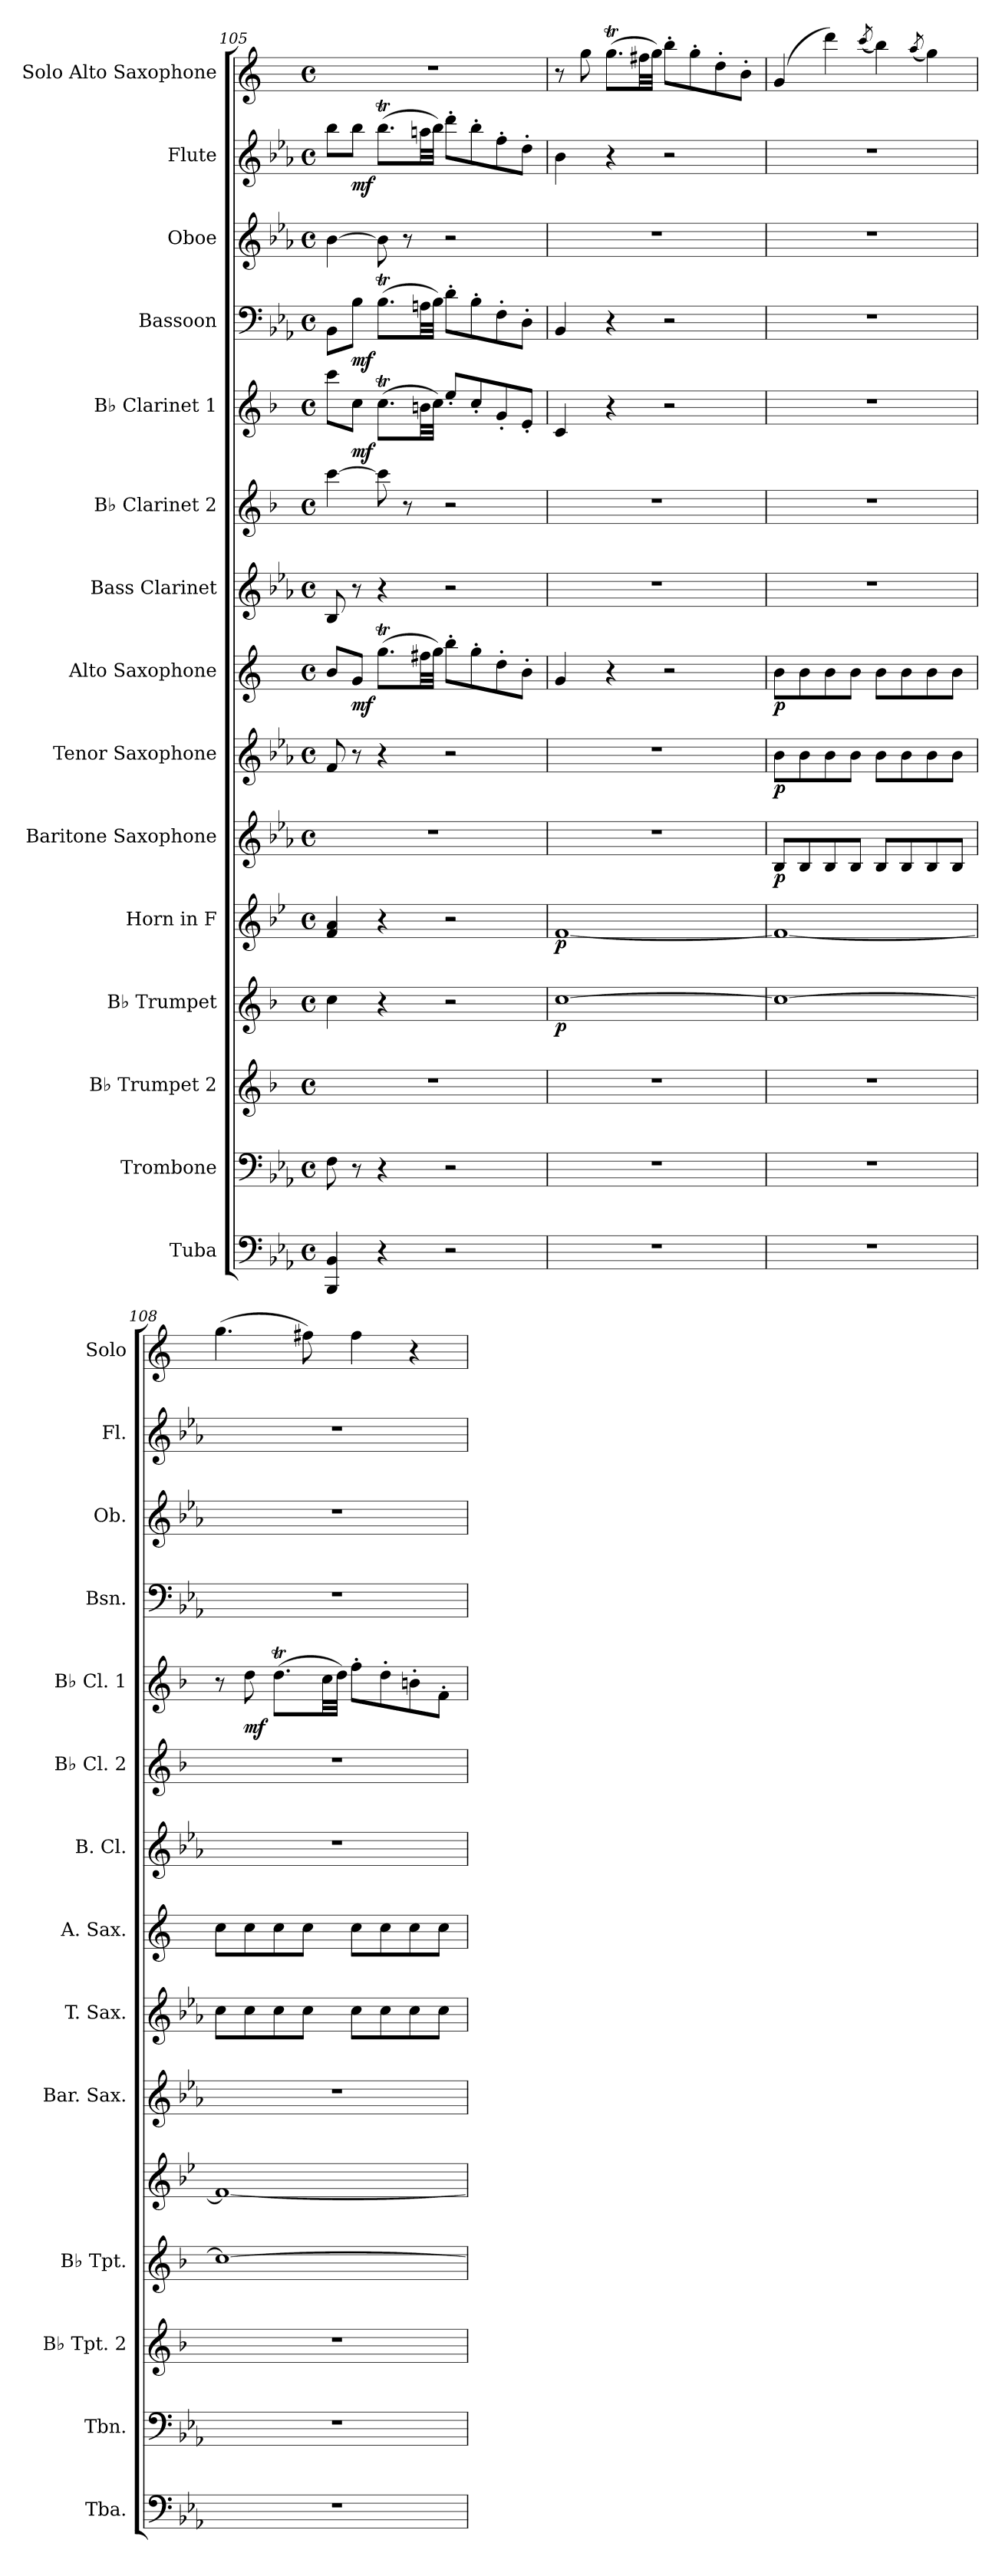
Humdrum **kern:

**kern	**kern	**kern	**kern	**dynam	**kern	**dynam	**kern	**dynam	**kern	**dynam	**kern	**dynam	**kern	**kern	**kern	**dynam	**kern	**dynam	**kern	**kern	**dynam	**kern
*part15	*part14	*part13	*part12	*part12	*part11	*part11	*part10	*part10	*part9	*part9	*part8	*part8	*part7	*part6	*part5	*part5	*part4	*part4	*part3	*part2	*part2	*part1
*staff15	*staff14	*staff13	*staff12	*staff12	*staff11	*staff11	*staff10	*staff10	*staff9	*staff9	*staff8	*staff8	*staff7	*staff6	*staff5	*staff5	*staff4	*staff4	*staff3	*staff2	*staff2	*staff1
*I"Tuba	*I"Trombone	*I"B♭ Trumpet 2	*I"B♭ Trumpet	*	*I"Horn in F	*	*I"Baritone Saxophone	*	*I"Tenor Saxophone	*	*I"Alto Saxophone	*	*I"Bass Clarinet	*I"B♭ Clarinet 2	*I"B♭ Clarinet 1	*	*I"Bassoon	*	*I"Oboe	*I"Flute	*	*I"Solo Alto Saxophone
*I'Tba.	*I'Tbn.	*I'B♭ Tpt. 2	*I'B♭ Tpt.	*	*	*	*I'Bar. Sax.	*	*I'T. Sax.	*	*I'A. Sax.	*	*I'B. Cl.	*I'B♭ Cl. 2	*I'B♭ Cl. 1	*	*I'Bsn.	*	*I'Ob.	*I'Fl.	*	*I'Solo
*clefF4	*clefF4	*clefG2	*clefG2	*	*clefG2	*	*clefG2	*	*clefG2	*	*clefG2	*	*clefG2	*clefG2	*clefG2	*	*clefF4	*	*clefG2	*clefG2	*	*clefG2
*	*	*ITrd1c2	*ITrd1c2	*	*ITrd4c7	*	*ITrd12c21	*	*ITrd8c14	*	*ITrd5c9	*	*ITrd8c14	*ITrd1c2	*ITrd1c2	*	*	*	*	*	*	*ITrd5c9
*k[b-e-a-]	*k[b-e-a-]	*k[b-e-a-]	*k[b-e-a-]	*	*k[b-e-a-]	*	*k[b-e-a-]	*	*k[b-e-a-]	*	*k[b-e-a-]	*	*k[b-e-a-]	*k[b-e-a-]	*k[b-e-a-]	*	*k[b-e-a-]	*	*k[b-e-a-]	*k[b-e-a-]	*	*k[b-e-a-]
*M4/4	*M4/4	*M4/4	*M4/4	*	*M4/4	*	*M4/4	*	*M4/4	*	*M4/4	*	*M4/4	*M4/4	*M4/4	*	*M4/4	*	*M4/4	*M4/4	*	*M4/4
*met(c)	*met(c)	*met(c)	*met(c)	*	*met(c)	*	*met(c)	*	*met(c)	*	*met(c)	*	*met(c)	*met(c)	*met(c)	*	*met(c)	*	*met(c)	*met(c)	*	*met(c)
=105	=105	=105	=105	=105	=105	=105	=105	=105	=105	=105	=105	=105	=105	=105	=105	=105	=105	=105	=105	=105	=105	=105
4BBB-/ 4BB-/	8F\	1r	4b-\	.	4B-/ 4d/	.	1r	.	8F/	.	8d/L	.	8BB-/	[4bb-\	8bb-\L	.	8BB-\L	.	[4b-\	8bb-\L	.	1r
!	!	!	!	!	!	!	!	!	!	!	!	!LO:DY:b	!	!	!	!LO:DY:b	!	!LO:DY:b	!	!	!LO:DY:b	!
.	8r	.	.	.	.	.	.	.	8r	.	8B-/J	mf	8r	.	8b-\J	mf	8B-\J	mf	.	8bb-\J	mf	.
4r	4r	.	4r	.	4r	.	.	.	4r	.	(>8.b-T\L	.	4r	8bb-\]	(>8.b-T\L	.	(>8.B-T\L	.	8b-\]	(>8.bb-T\L	.	.
.	.	.	.	.	.	.	.	.	.	.	.	.	.	8r	.	.	.	.	8r	.	.	.
.	.	.	.	.	.	.	.	.	.	.	32an\LL	.	.	.	32an\LL	.	32An\LL	.	.	32aan\LL	.	.
.	.	.	.	.	.	.	.	.	.	.	32b-\JJJ)	.	.	.	32b-\JJJ)	.	32B-\JJJ)	.	.	32bb-\JJJ)	.	.
2r	2r	.	2r	.	2r	.	.	.	2r	.	8dd'\L	.	2r	2r	8dd'/L	.	8d'\L	.	2r	8ddd'\L	.	.
.	.	.	.	.	.	.	.	.	.	.	8b-'\	.	.	.	8b-'/	.	8B-'\	.	.	8bb-'\	.	.
.	.	.	.	.	.	.	.	.	.	.	8f'\	.	.	.	8f'/	.	8F'\	.	.	8ff'\	.	.
.	.	.	.	.	.	.	.	.	.	.	8d'\J	.	.	.	8d'/J	.	8D'\J	.	.	8dd'\J	.	.
=106	=106	=106	=106	=106	=106	=106	=106	=106	=106	=106	=106	=106	=106	=106	=106	=106	=106	=106	=106	=106	=106	=106
!	!	!	!	!LO:DY:b	!	!LO:DY:b	!	!	!	!	!	!	!	!	!	!	!	!	!	!	!	!
1r	1r	1r	[1b-	p	[1B-	p	1r	.	1r	.	4B-/	.	1r	1r	4B-/	.	4BB-/	.	1r	4b-\	.	8r
.	.	.	.	.	.	.	.	.	.	.	.	.	.	.	.	.	.	.	.	.	.	8b-\
.	.	.	.	.	.	.	.	.	.	.	4r	.	.	.	4r	.	4r	.	.	4r	.	(>8.b-T\L
.	.	.	.	.	.	.	.	.	.	.	.	.	.	.	.	.	.	.	.	.	.	32an\LL
.	.	.	.	.	.	.	.	.	.	.	.	.	.	.	.	.	.	.	.	.	.	32b-\JJJ)
.	.	.	.	.	.	.	.	.	.	.	2r	.	.	.	2r	.	2r	.	.	2r	.	8dd'\L
.	.	.	.	.	.	.	.	.	.	.	.	.	.	.	.	.	.	.	.	.	.	8b-'\
.	.	.	.	.	.	.	.	.	.	.	.	.	.	.	.	.	.	.	.	.	.	8f'\
.	.	.	.	.	.	.	.	.	.	.	.	.	.	.	.	.	.	.	.	.	.	8d'\J
=107	=107	=107	=107	=107	=107	=107	=107	=107	=107	=107	=107	=107	=107	=107	=107	=107	=107	=107	=107	=107	=107	=107
!	!	!	!	!	!	!	!	!LO:DY:b	!	!LO:DY:b	!	!LO:DY:b	!	!	!	!	!	!	!	!	!	!
1r	1r	1r	1b-_	.	1B-_	.	8BB-/L	p	8B-\L	p	8d\L	p	1r	1r	1r	.	1r	.	1r	1r	.	(>4B-/
.	.	.	.	.	.	.	8BB-/	.	8B-\	.	8d\	.	.	.	.	.	.	.	.	.	.	.
.	.	.	.	.	.	.	8BB-/	.	8B-\	.	8d\	.	.	.	.	.	.	.	.	.	.	4ff\)
.	.	.	.	.	.	.	8BB-/J	.	8B-\J	.	8d\J	.	.	.	.	.	.	.	.	.	.	.
.	.	.	.	.	.	.	.	.	.	.	.	.	.	.	.	.	.	.	.	.	.	(<8qee-/
.	.	.	.	.	.	.	8BB-/L	.	8B-\L	.	8d\L	.	.	.	.	.	.	.	.	.	.	4dd\)
.	.	.	.	.	.	.	8BB-/	.	8B-\	.	8d\	.	.	.	.	.	.	.	.	.	.	.
.	.	.	.	.	.	.	.	.	.	.	.	.	.	.	.	.	.	.	.	.	.	(<8qcc/
.	.	.	.	.	.	.	8BB-/	.	8B-\	.	8d\	.	.	.	.	.	.	.	.	.	.	4b-\)
.	.	.	.	.	.	.	8BB-/J	.	8B-\J	.	8d\J	.	.	.	.	.	.	.	.	.	.	.
!!LO:PB:g=z
=108	=108	=108	=108	=108	=108	=108	=108	=108	=108	=108	=108	=108	=108	=108	=108	=108	=108	=108	=108	=108	=108	=108
1r	1r	1r	1b-_	.	1B-_	.	1r	.	8c\L	.	8e-\L	.	1r	1r	8r	.	1r	.	1r	1r	.	(>4.b-\
!	!	!	!	!	!	!	!	!	!	!	!	!	!	!	!	!LO:DY:b	!	!	!	!	!	!
.	.	.	.	.	.	.	.	.	8c\	.	8e-\	.	.	.	8cc\	mf	.	.	.	.	.	.
.	.	.	.	.	.	.	.	.	8c\	.	8e-\	.	.	.	(>8.ccT\L	.	.	.	.	.	.	.
.	.	.	.	.	.	.	.	.	8c\J	.	8e-\J	.	.	.	.	.	.	.	.	.	.	8an\)
.	.	.	.	.	.	.	.	.	.	.	.	.	.	.	32b-\LL	.	.	.	.	.	.	.
.	.	.	.	.	.	.	.	.	.	.	.	.	.	.	32cc\JJJ)	.	.	.	.	.	.	.
.	.	.	.	.	.	.	.	.	8c\L	.	8e-\L	.	.	.	8ee-'\L	.	.	.	.	.	.	4a\
.	.	.	.	.	.	.	.	.	8c\	.	8e-\	.	.	.	8cc'\	.	.	.	.	.	.	.
.	.	.	.	.	.	.	.	.	8c\	.	8e-\	.	.	.	8an'\	.	.	.	.	.	.	4r
.	.	.	.	.	.	.	.	.	8c\J	.	8e-\J	.	.	.	8e-'\J	.	.	.	.	.	.	.
=	=	=	=	=	=	=	=	=	=	=	=	=	=	=	=	=	=	=	=	=	=	=
*-	*-	*-	*-	*-	*-	*-	*-	*-	*-	*-	*-	*-	*-	*-	*-	*-	*-	*-	*-	*-	*-	*-
